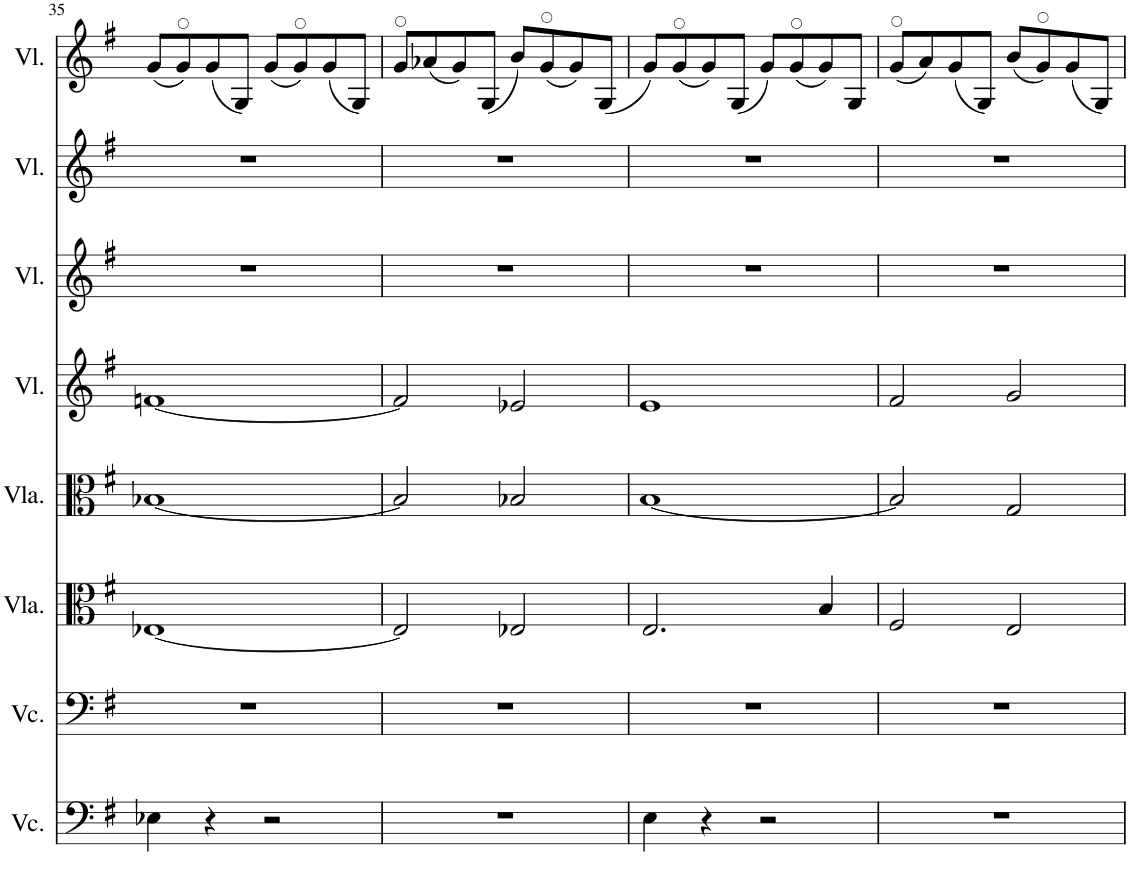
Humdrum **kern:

**kern	**kern	**kern	**kern	**kern	**kern	**kern	**kern
*part8	*part7	*part6	*part5	*part4	*part3	*part2	*part1
*staff8	*staff7	*staff6	*staff5	*staff4	*staff3	*staff2	*staff1
*I"Cello	*I"Cello	*I"Altviool	*I"Altviool	*I"Viool	*I"Viool	*I"Viool	*I"Viool
*	*	*	*	*I'Vl.	*I'Vl.	*I'Vl.	*I'Vl.
!!LO:PB:g=z
*clefF4	*clefF4	*clefC3	*clefC3	*clefG2	*clefG2	*clefG2	*clefG2
*k[f#]	*k[f#]	*k[f#]	*k[f#]	*k[f#]	*k[f#]	*k[f#]	*k[f#]
*M4/4	*M4/4	*M4/4	*M4/4	*M4/4	*M4/4	*M4/4	*M4/4
=35	=35	=35	=35	=35	=35	=35	=35
4E-X\	1r	[1E-X	[1B-X	[1fn	1r	1r	(8g/L
.	.	.	.	.	.	.	8g/)
4r	.	.	.	.	.	.	(8g/
.	.	.	.	.	.	.	8G/J)
2r	.	.	.	.	.	.	(8g/L
.	.	.	.	.	.	.	8g/)
.	.	.	.	.	.	.	(8g/
.	.	.	.	.	.	.	8G/J)
=36	=36	=36	=36	=36	=36	=36	=36
1r	1r	2E-/]	2B-/]	2f/]	1r	1r	8g/L
.	.	.	.	.	.	.	(8a-X/
.	.	.	.	.	.	.	8g/)
.	.	.	.	.	.	.	(8G/J
.	.	2E-X/	2B-X/	2e-X/	.	.	8b/L)
.	.	.	.	.	.	.	(8g/
.	.	.	.	.	.	.	8g/)
.	.	.	.	.	.	.	(8G/J
=37	=37	=37	=37	=37	=37	=37	=37
4E\	1r	2.E/	[1B	1e	1r	1r	8g/L)
.	.	.	.	.	.	.	(8g/
4r	.	.	.	.	.	.	8g/)
.	.	.	.	.	.	.	(8G/J
2r	.	.	.	.	.	.	8g/L)
.	.	.	.	.	.	.	(8g/
.	.	4B/	.	.	.	.	8g/)
.	.	.	.	.	.	.	8G/J
=38	=38	=38	=38	=38	=38	=38	=38
1r	1r	2F#/	2B/]	2f#/	1r	1r	(8g/L
.	.	.	.	.	.	.	8a/)
.	.	.	.	.	.	.	(8g/
.	.	.	.	.	.	.	8G/J)
.	.	2E/	2G/	2g/	.	.	(8b/L
.	.	.	.	.	.	.	8g/)
.	.	.	.	.	.	.	(8g/
.	.	.	.	.	.	.	8G/J)
=	=	=	=	=	=	=	=
*-	*-	*-	*-	*-	*-	*-	*-
